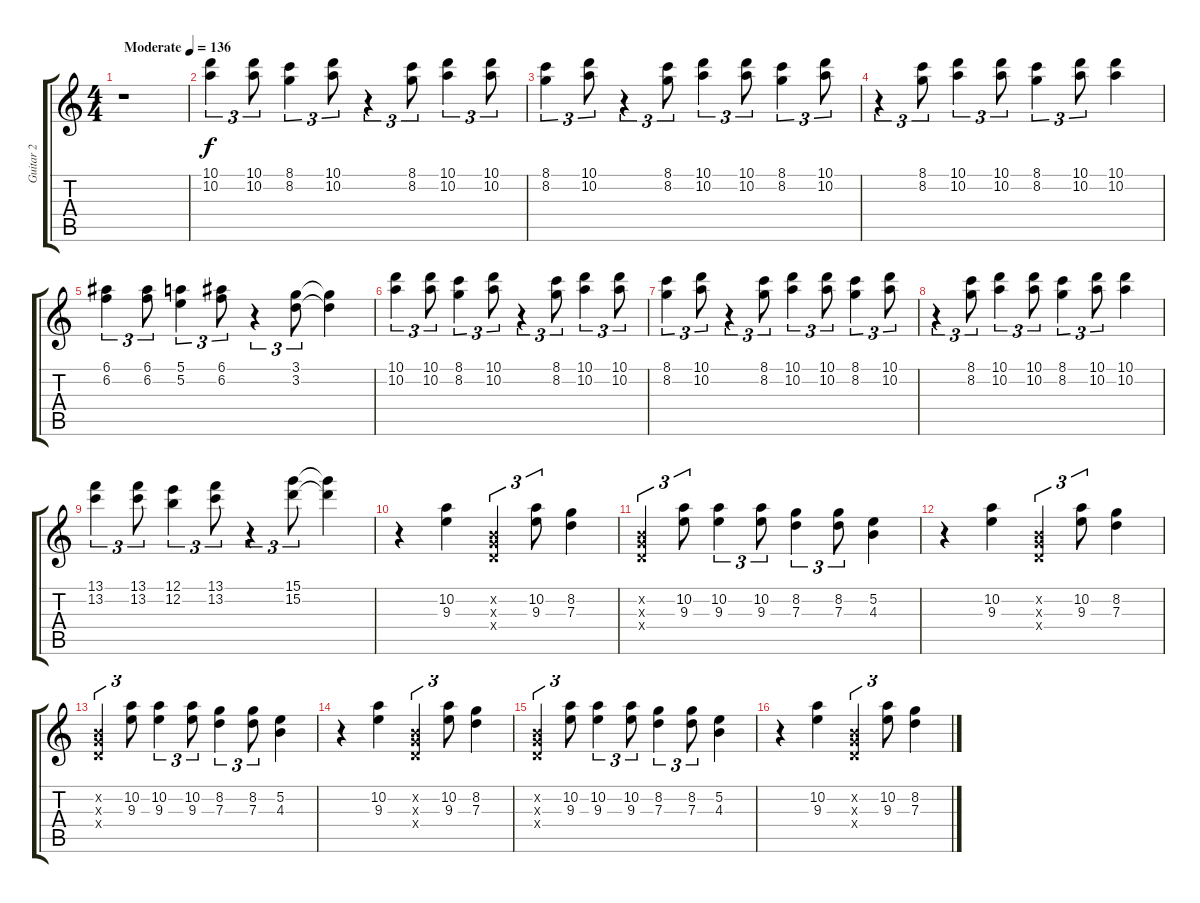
\track ("Guitar 2" "Guitar 2") {instrument distortionguitar}
\staff {score tabs}
\tuning (E4 B3 G3 D3 A2 E2) {hide}
\ts (4 4)
\tempo (136 "Moderate")
\clef g2
\ks c
r.1{dy f instrument distortionguitar} |
(10.1 10.2).4{tu (3 2)} (10.1 10.2).8{tu (3 2)} (8.1 8.2).4{tu (3 2)} (10.1 10.2).8{tu (3 2)} r.4{tu (3 2)} (8.1 8.2).8{tu (3 2)} (10.1 10.2).4{tu (3 2)} (10.1 10.2).8{tu (3 2)} |
(8.1 8.2).4{tu (3 2)} (10.1 10.2).8{tu (3 2)} r.4{tu (3 2)} (8.1 8.2).8{tu (3 2)} (10.1 10.2).4{tu (3 2)} (10.1 10.2).8{tu (3 2)} (8.1 8.2).4{tu (3 2)} (10.1 10.2).8{tu (3 2)} |
r.4{tu (3 2)} (8.1 8.2).8{tu (3 2)} (10.1 10.2).4{tu (3 2)} (10.1 10.2).8{tu (3 2)} (8.1 8.2).4{tu (3 2)} (10.1 10.2).8{tu (3 2)} (10.1 10.2).4 |
(6.1 6.2).4{tu (3 2)} (6.1 6.2).8{tu (3 2)} (5.1 5.2).4{tu (3 2)} (6.1 6.2).8{tu (3 2)} r.4{tu (3 2)} (3.1 3.2).8{tu (3 2)} (3.1{t} 3.2{t}).4 |
(10.1 10.2).4{tu (3 2)} (10.1 10.2).8{tu (3 2)} (8.1 8.2).4{tu (3 2)} (10.1 10.2).8{tu (3 2)} r.4{tu (3 2)} (8.1 8.2).8{tu (3 2)} (10.1 10.2).4{tu (3 2)} (10.1 10.2).8{tu (3 2)} |
(8.1 8.2).4{tu (3 2)} (10.1 10.2).8{tu (3 2)} r.4{tu (3 2)} (8.1 8.2).8{tu (3 2)} (10.1 10.2).4{tu (3 2)} (10.1 10.2).8{tu (3 2)} (8.1 8.2).4{tu (3 2)} (10.1 10.2).8{tu (3 2)} |
r.4{tu (3 2)} (8.1 8.2).8{tu (3 2)} (10.1 10.2).4{tu (3 2)} (10.1 10.2).8{tu (3 2)} (8.1 8.2).4{tu (3 2)} (10.1 10.2).8{tu (3 2)} (10.1 10.2).4 |
(13.1 13.2).4{tu (3 2)} (13.1 13.2).8{tu (3 2)} (12.1 12.2).4{tu (3 2)} (13.1 13.2).8{tu (3 2)} r.4{tu (3 2)} (15.1 15.2).8{tu (3 2)} (15.1{t} 15.2{t}).4 |
r.4 (10.2 9.3).4 (0.2{x} 0.3{x} 0.4{x}).4{tu (3 2)} (10.2 9.3).8{tu (3 2)} (8.2 7.3).4 |
(0.2{x} 0.3{x} 0.4{x}).4{tu (3 2)} (10.2 9.3).8{tu (3 2)} (10.2 9.3).4{tu (3 2)} (10.2 9.3).8{tu (3 2)} (8.2 7.3).4{tu (3 2)} (8.2 7.3).8{tu (3 2)} (5.2 4.3).4 |
r.4 (10.2 9.3).4 (0.2{x} 0.3{x} 0.4{x}).4{tu (3 2)} (10.2 9.3).8{tu (3 2)} (8.2 7.3).4 |
(0.2{x} 0.3{x} 0.4{x}).4{tu (3 2)} (10.2 9.3).8{tu (3 2)} (10.2 9.3).4{tu (3 2)} (10.2 9.3).8{tu (3 2)} (8.2 7.3).4{tu (3 2)} (8.2 7.3).8{tu (3 2)} (5.2 4.3).4 |
r.4 (10.2 9.3).4 (0.2{x} 0.3{x} 0.4{x}).4{tu (3 2)} (10.2 9.3).8{tu (3 2)} (8.2 7.3).4 |
(0.2{x} 0.3{x} 0.4{x}).4{tu (3 2)} (10.2 9.3).8{tu (3 2)} (10.2 9.3).4{tu (3 2)} (10.2 9.3).8{tu (3 2)} (8.2 7.3).4{tu (3 2)} (8.2 7.3).8{tu (3 2)} (5.2 4.3).4 |
r.4 (10.2 9.3).4 (0.2{x} 0.3{x} 0.4{x}).4{tu (3 2)} (10.2 9.3).8{tu (3 2)} (8.2 7.3).4
